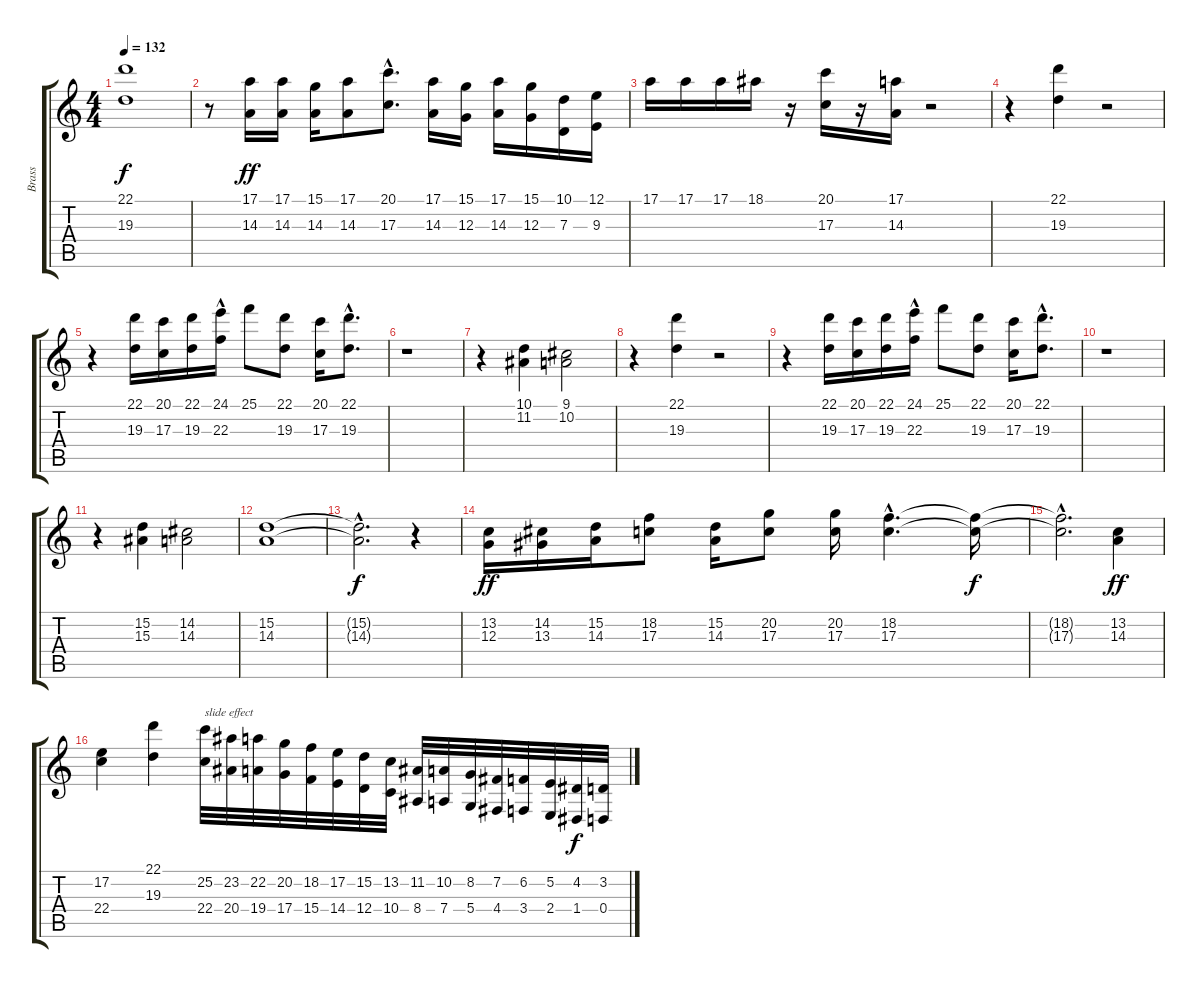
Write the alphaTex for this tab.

\track ("Brass" "Brass") {instrument brasssection}
\staff {score tabs}
\tuning (E4 B3 G3 D3 A2 E2) {hide}
\ts (4 4)
\tempo 132
\clef g2
\ks c
(22.1{t} 19.3{t}).1{dy f} |
r.8 (17.1 14.3).16{dy ff} (17.1 14.3).16 (15.1 14.3).16 (17.1 14.3).8 (20.1{hac} 17.3{hac}).8{d} (17.1 14.3).16 (15.1 12.3).16 (17.1 14.3).16 (15.1 12.3).16 (10.1 7.3).16 (12.1 9.3).16 |
17.1.16 17.1.16 17.1.16 18.1.16 r.16 (20.1 17.3).16 r.16 (17.1 14.3).16 r.2 |
r.4 (22.1 19.3).4 r.2 |
r.4 (22.1 19.3).16 (20.1 17.3).16 (22.1 19.3).16 (24.1 22.3{hac}).16 25.1.8 (22.1 19.3).8 (20.1 17.3).16 (22.1{hac} 19.3{hac}).8{d} |
r.1 |
r.4 (10.1 11.2).4 (9.1 10.2).2 |
r.4 (22.1 19.3).4 r.2 |
r.4 (22.1 19.3).16 (20.1 17.3).16 (22.1 19.3).16 (24.1 22.3{hac}).16 25.1.8 (22.1 19.3).8 (20.1 17.3).16 (22.1{hac} 19.3{hac}).8{d} |
r.1 |
r.4 (15.2 15.3).4 (14.2 14.3).2 |
(15.2 14.3).1 |
(15.2{hac t} 14.3{hac t}).2{d dy f} r.4 |
(13.2 12.3).16{dy ff} (14.2 13.3).16 (15.2 14.3).16 (18.2 17.3).8 (15.2 14.3).16 (20.2 17.3).8 (20.2 17.3).16 (18.2{hac} 17.3{hac}).4{d} (18.2{t} 17.3{t}).16{dy f} |
(18.2{hac t} 17.3{hac t}).2{d} (13.2 14.3).4{dy ff} |
(17.2 22.4).4 (22.1 19.3).4 (25.2 22.4).32{txt "slide effect" volume 12} (23.2 20.4).32 (22.2 19.4).32 (20.2 17.4).32 (18.2 15.4).32 (17.2 14.4).32 (15.2 12.4).32 (13.2 10.4).32 (11.2 8.4).32 (10.2 7.4).32 (8.2 5.4).32 (7.2 4.4).32 (6.2 3.4).32 (5.2 2.4).32 (4.2 1.4).32{dy f} (3.2 0.4).32
